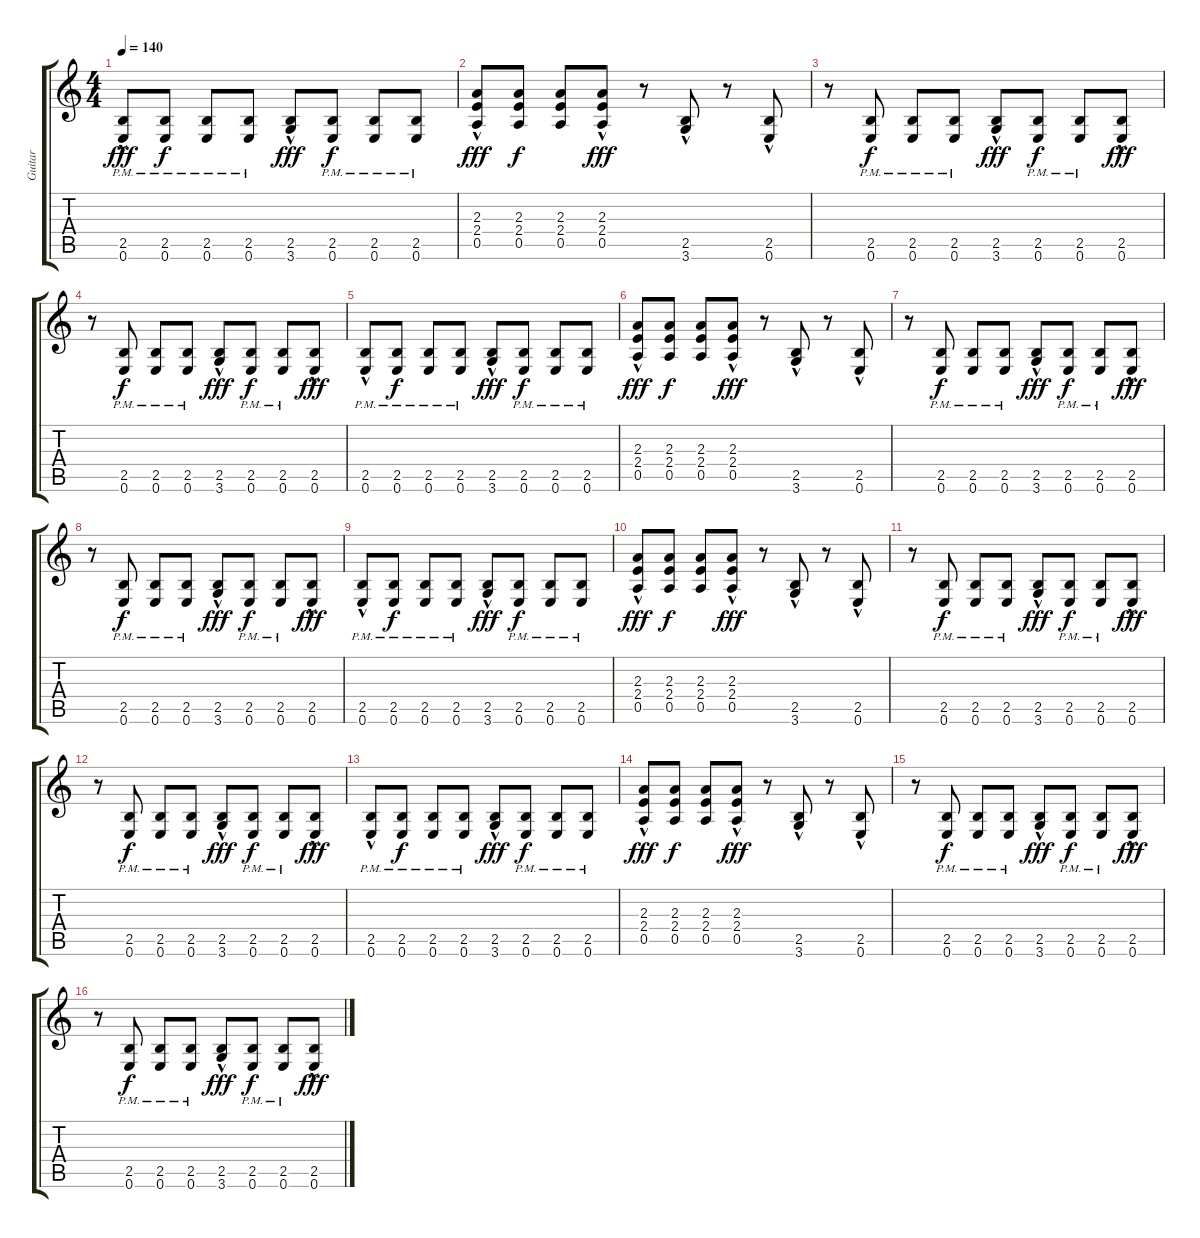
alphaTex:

\track ("Guitar" "Guitar") {instrument acousticguitarsteel}
\staff {score tabs}
\tuning (E4 B3 G3 D3 A2 E2) {hide}
\ts (4 4)
\tempo 140
\clef g2
\ks c
(2.5{hac pm} 0.6{hac pm}).8{dy fff} (2.5{pm} 0.6{pm}).8{dy f} (2.5{pm} 0.6{pm}).8 (2.5{pm} 0.6{pm}).8 (2.5{hac} 3.6{hac}).8{dy fff} (2.5{pm} 0.6{pm}).8{dy f} (2.5{pm} 0.6{pm}).8 (2.5{pm} 0.6{pm}).8 |
(2.3{hac} 2.4{hac} 0.5{hac}).8{dy fff} (2.3 2.4 0.5).8{dy f} (2.3 2.4 0.5).8 (2.3{hac} 2.4{hac} 0.5{hac}).8{dy fff} r.8 (2.5{hac} 3.6{hac}).8 r.8 (2.5{hac} 0.6{hac}).8 |
r.8 (2.5{pm} 0.6{pm}).8{dy f} (2.5{pm} 0.6{pm}).8 (2.5{pm} 0.6{pm}).8 (2.5{hac} 3.6{hac}).8{dy fff} (2.5{pm} 0.6{pm}).8{dy f} (2.5{pm} 0.6{pm}).8 (2.5{hac} 0.6{hac}).8{dy fff} |
r.8 (2.5{pm} 0.6{pm}).8{dy f} (2.5{pm} 0.6{pm}).8 (2.5{pm} 0.6{pm}).8 (2.5{hac} 3.6{hac}).8{dy fff} (2.5{pm} 0.6{pm}).8{dy f} (2.5{pm} 0.6{pm}).8 (2.5{hac} 0.6{hac}).8{dy fff} |
(2.5{hac pm} 0.6{hac}).8 (2.5{pm} 0.6{pm}).8{dy f} (2.5{pm} 0.6{pm}).8 (2.5{pm} 0.6{pm}).8 (2.5{hac} 3.6{hac}).8{dy fff} (2.5{pm} 0.6{pm}).8{dy f} (2.5{pm} 0.6{pm}).8 (2.5{pm} 0.6{pm}).8 |
(2.3{hac} 2.4{hac} 0.5{hac}).8{dy fff} (2.3 2.4 0.5).8{dy f} (2.3 2.4 0.5).8 (2.3{hac} 2.4{hac} 0.5{hac}).8{dy fff} r.8 (2.5{hac} 3.6{hac}).8 r.8 (2.5{hac} 0.6{hac}).8 |
r.8 (2.5{pm} 0.6{pm}).8{dy f} (2.5{pm} 0.6{pm}).8 (2.5{pm} 0.6{pm}).8 (2.5{hac} 3.6{hac}).8{dy fff} (2.5{pm} 0.6{pm}).8{dy f} (2.5{pm} 0.6{pm}).8 (2.5{hac} 0.6{hac}).8{dy fff} |
r.8 (2.5{pm} 0.6{pm}).8{dy f} (2.5{pm} 0.6{pm}).8 (2.5{pm} 0.6{pm}).8 (2.5{hac} 3.6{hac}).8{dy fff} (2.5{pm} 0.6{pm}).8{dy f} (2.5{pm} 0.6{pm}).8 (2.5{hac} 0.6{hac}).8{dy fff} |
(2.5{hac pm} 0.6{hac pm}).8 (2.5{pm} 0.6{pm}).8{dy f} (2.5{pm} 0.6{pm}).8 (2.5{pm} 0.6{pm}).8 (2.5{hac} 3.6{hac}).8{dy fff} (2.5{pm} 0.6{pm}).8{dy f} (2.5{pm} 0.6{pm}).8 (2.5{pm} 0.6{pm}).8 |
(2.3{hac} 2.4{hac} 0.5{hac}).8{dy fff} (2.3 2.4 0.5).8{dy f} (2.3 2.4 0.5).8 (2.3{hac} 2.4{hac} 0.5{hac}).8{dy fff} r.8 (2.5{hac} 3.6{hac}).8 r.8 (2.5{hac} 0.6{hac}).8 |
r.8 (2.5{pm} 0.6{pm}).8{dy f} (2.5{pm} 0.6{pm}).8 (2.5{pm} 0.6{pm}).8 (2.5{hac} 3.6{hac}).8{dy fff} (2.5{pm} 0.6{pm}).8{dy f} (2.5{pm} 0.6{pm}).8 (2.5{hac} 0.6{hac}).8{dy fff} |
r.8 (2.5{pm} 0.6{pm}).8{dy f} (2.5{pm} 0.6{pm}).8 (2.5{pm} 0.6{pm}).8 (2.5{hac} 3.6{hac}).8{dy fff} (2.5{pm} 0.6{pm}).8{dy f} (2.5{pm} 0.6{pm}).8 (2.5{hac} 0.6{hac}).8{dy fff} |
(2.5{hac pm} 0.6{hac pm}).8 (2.5{pm} 0.6{pm}).8{dy f} (2.5{pm} 0.6{pm}).8 (2.5{pm} 0.6{pm}).8 (2.5{hac} 3.6{hac}).8{dy fff} (2.5{pm} 0.6{pm}).8{dy f} (2.5{pm} 0.6{pm}).8 (2.5{pm} 0.6{pm}).8 |
(2.3{hac} 2.4{hac} 0.5{hac}).8{dy fff} (2.3 2.4 0.5).8{dy f} (2.3 2.4 0.5).8 (2.3{hac} 2.4{hac} 0.5{hac}).8{dy fff} r.8 (2.5{hac} 3.6{hac}).8 r.8 (2.5{hac} 0.6{hac}).8 |
r.8 (2.5{pm} 0.6{pm}).8{dy f} (2.5{pm} 0.6{pm}).8 (2.5{pm} 0.6{pm}).8 (2.5{hac} 3.6{hac}).8{dy fff} (2.5{pm} 0.6{pm}).8{dy f} (2.5{pm} 0.6{pm}).8 (2.5{hac} 0.6{hac}).8{dy fff} |
r.8 (2.5{pm} 0.6{pm}).8{dy f} (2.5{pm} 0.6{pm}).8 (2.5{pm} 0.6{pm}).8 (2.5{hac} 3.6{hac}).8{dy fff} (2.5{pm} 0.6{pm}).8{dy f} (2.5{pm} 0.6{pm}).8 (2.5{hac} 0.6{hac}).8{dy fff}
